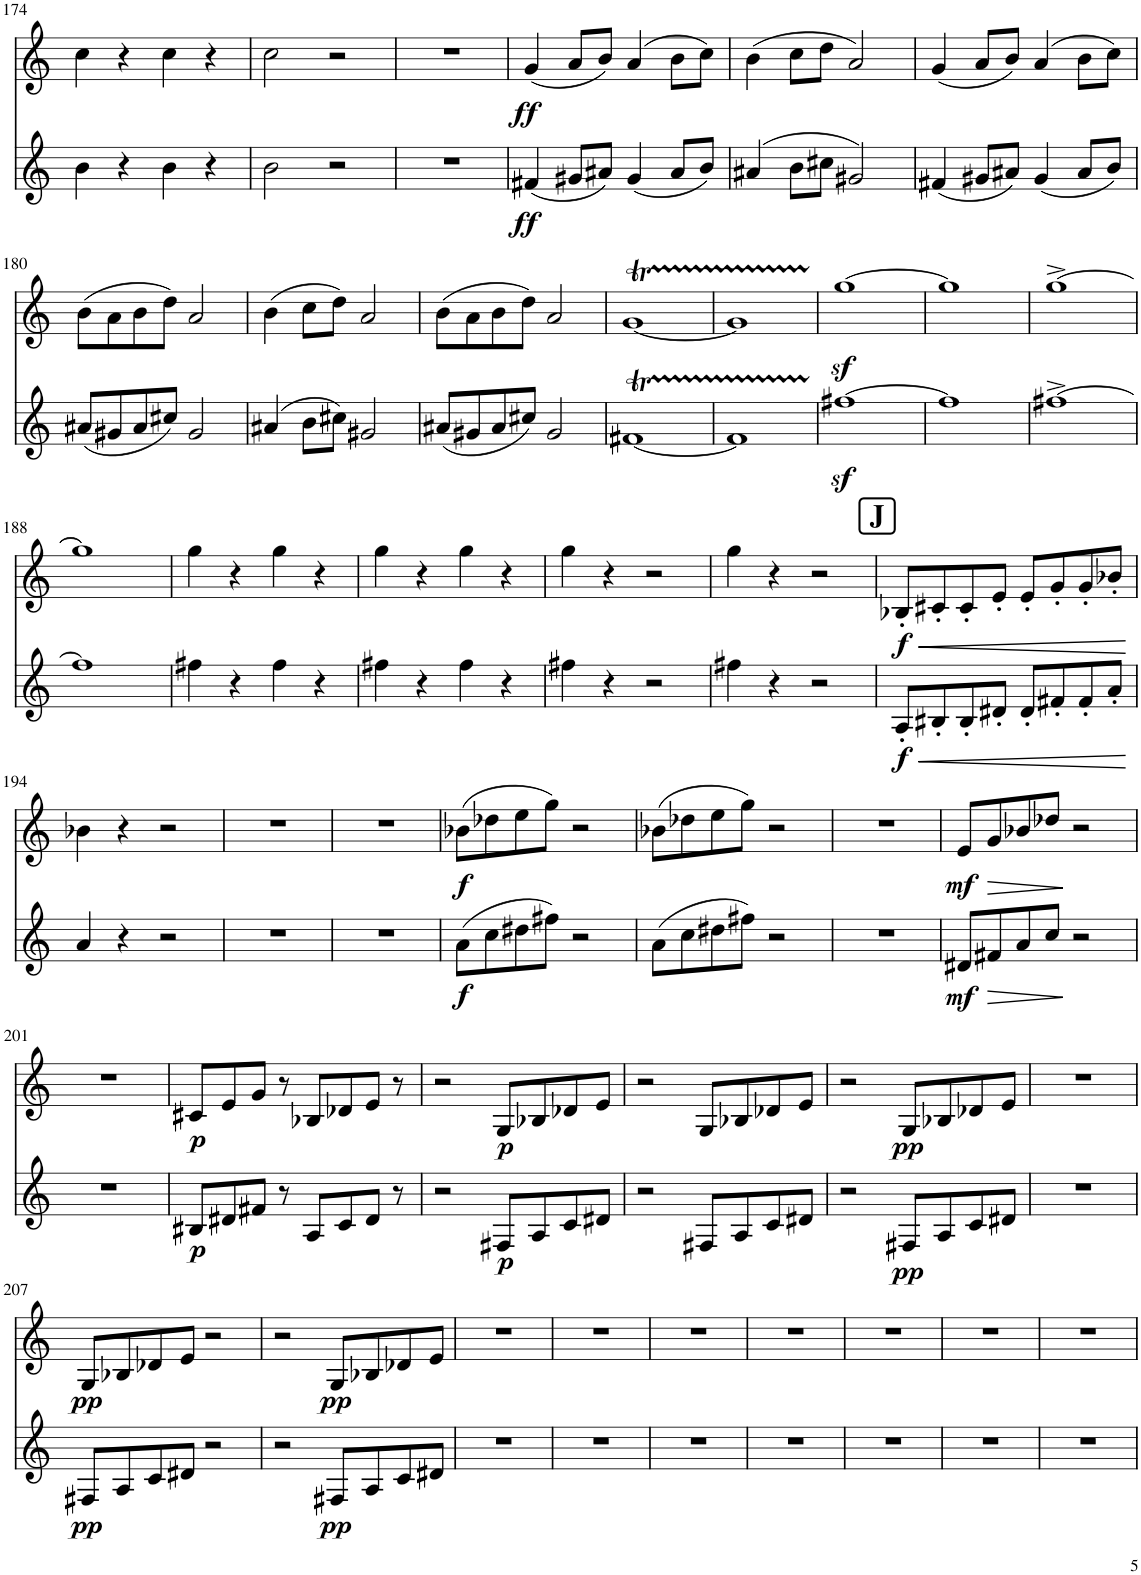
**kern	**dynam	**kern	**dynam
*part2	*part2	*part1	*part1
*staff2	*staff2	*staff1	*staff1
*I"Bb Cl II	*	*I"A Cl II	*
*I'Cl	*	*I'Cl	*
!!LO:PB:g=z
*clefG2	*	*clefG2	*
*Trd1c2	*	*Trd2c3	*
*k[]	*	*k[]	*
*M2/2	*	*M2/2	*
*met(c|)	*	*met(c|)	*
=174	=174	=174	=174
4b\	.	4cc\	.
4r	.	4r	.
4b\	.	4cc\	.
4r	.	4r	.
=175	=175	=175	=175
2b\	.	2cc\	.
2r	.	2r	.
=176	=176	=176	=176
1r	.	1r	.
=177	=177	=177	=177
!	!LO:DY:b	!	!LO:DY:b
(4f#X/	ff	(4g/	ff
8g#X/L	.	8a/L	.
8a#X/J)	.	8b/J)	.
(4g#/	.	(4a/	.
8a#/L	.	8b\L	.
8b/J)	.	8cc\J)	.
=178	=178	=178	=178
(4a#X/	.	(4b\	.
8b\L	.	8cc\L	.
8cc#X\J	.	8dd\J	.
2g#X/)	.	2a/)	.
=179	=179	=179	=179
(4f#X/	.	(4g/	.
8g#X/L	.	8a/L	.
8a#X/J)	.	8b/J)	.
(4g#/	.	(4a/	.
8a#/L	.	8b\L	.
8b/J)	.	8cc\J)	.
!!LO:LB:g=z
=180	=180	=180	=180
(8a#X/L	.	(8b\L	.
8g#X/	.	8a\	.
8a#/	.	8b\	.
8cc#X/J)	.	8dd\J)	.
2g#/	.	2a/	.
=181	=181	=181	=181
(4a#X/	.	(4b\	.
8b\L	.	8cc\L	.
8cc#X\J)	.	8dd\J)	.
2g#X/	.	2a/	.
=182	=182	=182	=182
(8a#X/L	.	(8b\L	.
8g#X/	.	8a\	.
8a#/	.	8b\	.
8cc#X/J)	.	8dd\J)	.
2g#/	.	2a/	.
=183	=183	=183	=183
[1f#Xt	.	[1gT	.
=184	=184	=184	=184
1f#TTT]	.	1gTTT]	.
=185	=185	=185	=185
[1ff#Xz<	.	[1ggz<	.
=186	=186	=186	=186
1ff#]	.	1gg]	.
=187	=187	=187	=187
[1ff#X^	.	[1gg^	.
!!LO:LB:g=z
=188	=188	=188	=188
1ff#]	.	1gg]	.
=189	=189	=189	=189
4ff#X\	.	4gg\	.
4r	.	4r	.
4ff#\	.	4gg\	.
4r	.	4r	.
=190	=190	=190	=190
4ff#X\	.	4gg\	.
4r	.	4r	.
4ff#\	.	4gg\	.
4r	.	4r	.
=191	=191	=191	=191
4ff#X\	.	4gg\	.
4r	.	4r	.
2r	.	2r	.
=192	=192	=192	=192
4ff#X\	.	4gg\	.
4r	.	4r	.
2r	.	2r	.
=193	=193	=193	=193
!	!LO:HP:b	!	!LO:HP:b
!	!LO:DY:n=1:b	!	!LO:DY:n=1:b
8A'/L	< f	8B-X'/L	< f
8B#X'/	.	8c#X'/	.
8B#'/	.	8c#'/	.
8d#X'/J	.	8e'/J	.
8d#'/L	.	8e'/L	.
8f#X'/	.	8g'/	.
8f#'/	.	8g'/	.
8a'/J	.	8b-X'/J	.
.	[	.	[
!!LO:LB:g=z
=194	=194	=194	=194
4a/	.	4b-X\	.
4r	.	4r	.
2r	.	2r	.
=195	=195	=195	=195
1r	.	1r	.
=196	=196	=196	=196
1r	.	1r	.
=197	=197	=197	=197
!	!LO:DY:b	!	!LO:DY:b
(8a\L	f	(8b-X\L	f
8cc\	.	8dd-X\	.
8dd#X\	.	8ee\	.
8ff#X\J)	.	8gg\J)	.
2r	.	2r	.
=198	=198	=198	=198
(8a\L	.	(8b-X\L	.
8cc\	.	8dd-X\	.
8dd#X\	.	8ee\	.
8ff#X\J)	.	8gg\J)	.
2r	.	2r	.
=199	=199	=199	=199
1r	.	1r	.
=200	=200	=200	=200
!	!LO:DY:b	!	!LO:DY:b
8d#X/L	mf	8e/L	mf
!	!LO:HP:b	!	!LO:HP:b
8f#X/	>	8g/	>
8a/	.	8b-X/	.
8cc/J	.	8dd-X/J	.
2r	]	2r	]
!!LO:LB:g=z
=201	=201	=201	=201
1r	.	1r	.
=202	=202	=202	=202
!	!LO:DY:b	!	!LO:DY:b
8B#X/L	p	8c#X/L	p
8d#X/	.	8e/	.
8f#X/J	.	8g/J	.
8r	.	8r	.
8A/L	.	8B-X/L	.
8c/	.	8d-X/	.
8d#/J	.	8e/J	.
8r	.	8r	.
=203	=203	=203	=203
2r	.	2r	.
!	!LO:DY:b	!	!LO:DY:b
8F#X/L	p	8G/L	p
8A/	.	8B-X/	.
8c/	.	8d-X/	.
8d#X/J	.	8e/J	.
=204	=204	=204	=204
2r	.	2r	.
8F#X/L	.	8G/L	.
8A/	.	8B-X/	.
8c/	.	8d-X/	.
8d#X/J	.	8e/J	.
=205	=205	=205	=205
2r	.	2r	.
!	!LO:DY:b	!	!LO:DY:b
8F#X/L	pp	8G/L	pp
8A/	.	8B-X/	.
8c/	.	8d-X/	.
8d#X/J	.	8e/J	.
=206	=206	=206	=206
1r	.	1r	.
!!LO:LB:g=z
=207	=207	=207	=207
!	!LO:DY:b	!	!LO:DY:b
8F#X/L	pp	8G/L	pp
8A/	.	8B-X/	.
8c/	.	8d-X/	.
8d#X/J	.	8e/J	.
2r	.	2r	.
=208	=208	=208	=208
2r	.	2r	.
!	!LO:DY:b	!	!LO:DY:b
8F#X/L	pp	8G/L	pp
8A/	.	8B-X/	.
8c/	.	8d-X/	.
8d#X/J	.	8e/J	.
=209	=209	=209	=209
1r	.	1r	.
=210	=210	=210	=210
1r	.	1r	.
=211	=211	=211	=211
1r	.	1r	.
=212	=212	=212	=212
1r	.	1r	.
=213	=213	=213	=213
1r	.	1r	.
=214	=214	=214	=214
1r	.	1r	.
=215	=215	=215	=215
1r	.	1r	.
=	=	=	=
*-	*-	*-	*-
